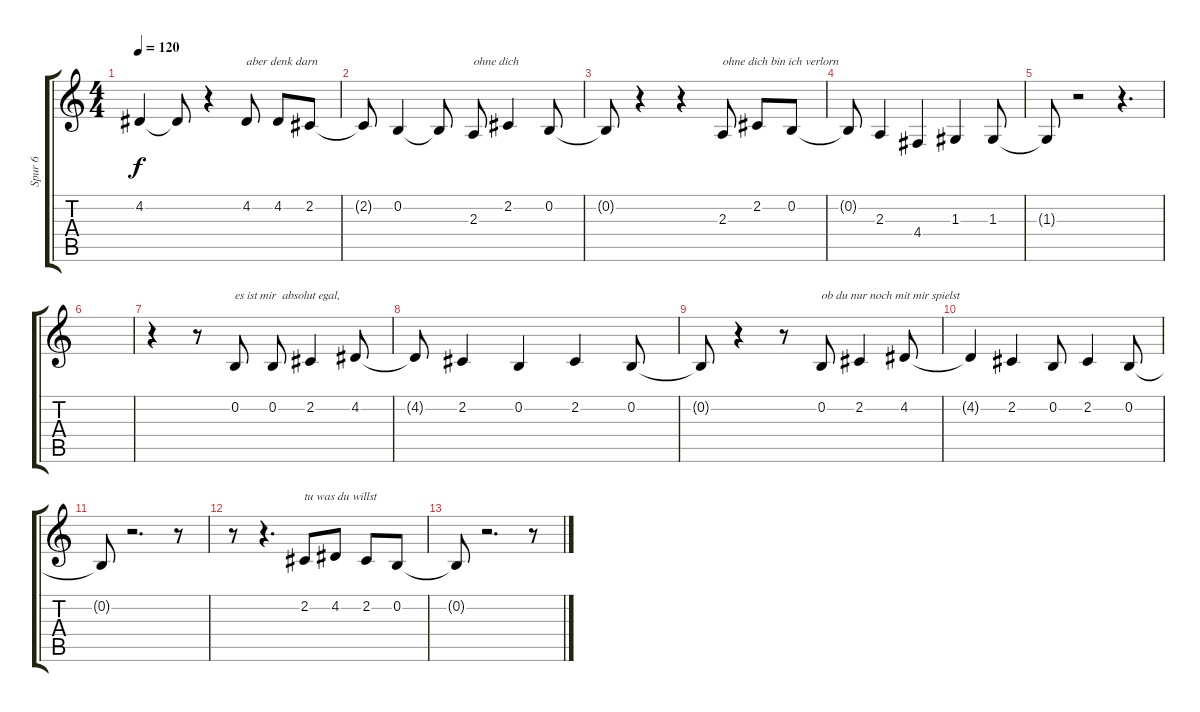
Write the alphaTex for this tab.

\track ("Spur 6" "Spur 6") {instrument bassoon}
\staff {score tabs}
\tuning (E4 B3 G3 D3 A2 E2) {hide}
\ts (4 4)
\tempo 120
\clef g2
\ks c
4.2.4{dy f} 4.2{t}.8 r.4 4.2.8{txt "aber denk darn"} 4.2.8 2.2.8 |
2.2{t}.8 0.2.4 0.2{t}.8 2.3.8{txt "ohne dich "} 2.2.4 0.2.8 |
0.2{t}.8 r.4 r.4 2.3.8{txt "ohne dich bin ich verlorn"} 2.2.8 0.2.8 |
0.2{t}.8 2.3.4 4.4.4 1.3.4 1.3.8 |
1.3{t}.8 r.2 r.4{d} |
|
r.4 r.8 0.2.8{txt "es ist mir  absolut egal,"} 0.2.8 2.2.4 4.2.8 |
4.2{t}.8 2.2.4 0.2.4 2.2.4 0.2.8 |
0.2{t}.8 r.4 r.8 0.2.8{txt "ob du nur noch mit mir spielst"} 2.2.4 4.2.8 |
4.2{t}.4 2.2.4 0.2.8 2.2.4 0.2.8 |
0.2{t}.8 r.2{d} r.8 |
r.8 r.4{d} 2.2.8{txt "tu was du willst"} 4.2.8 2.2.8 0.2.8 |
0.2{t}.8 r.2{d} r.8
